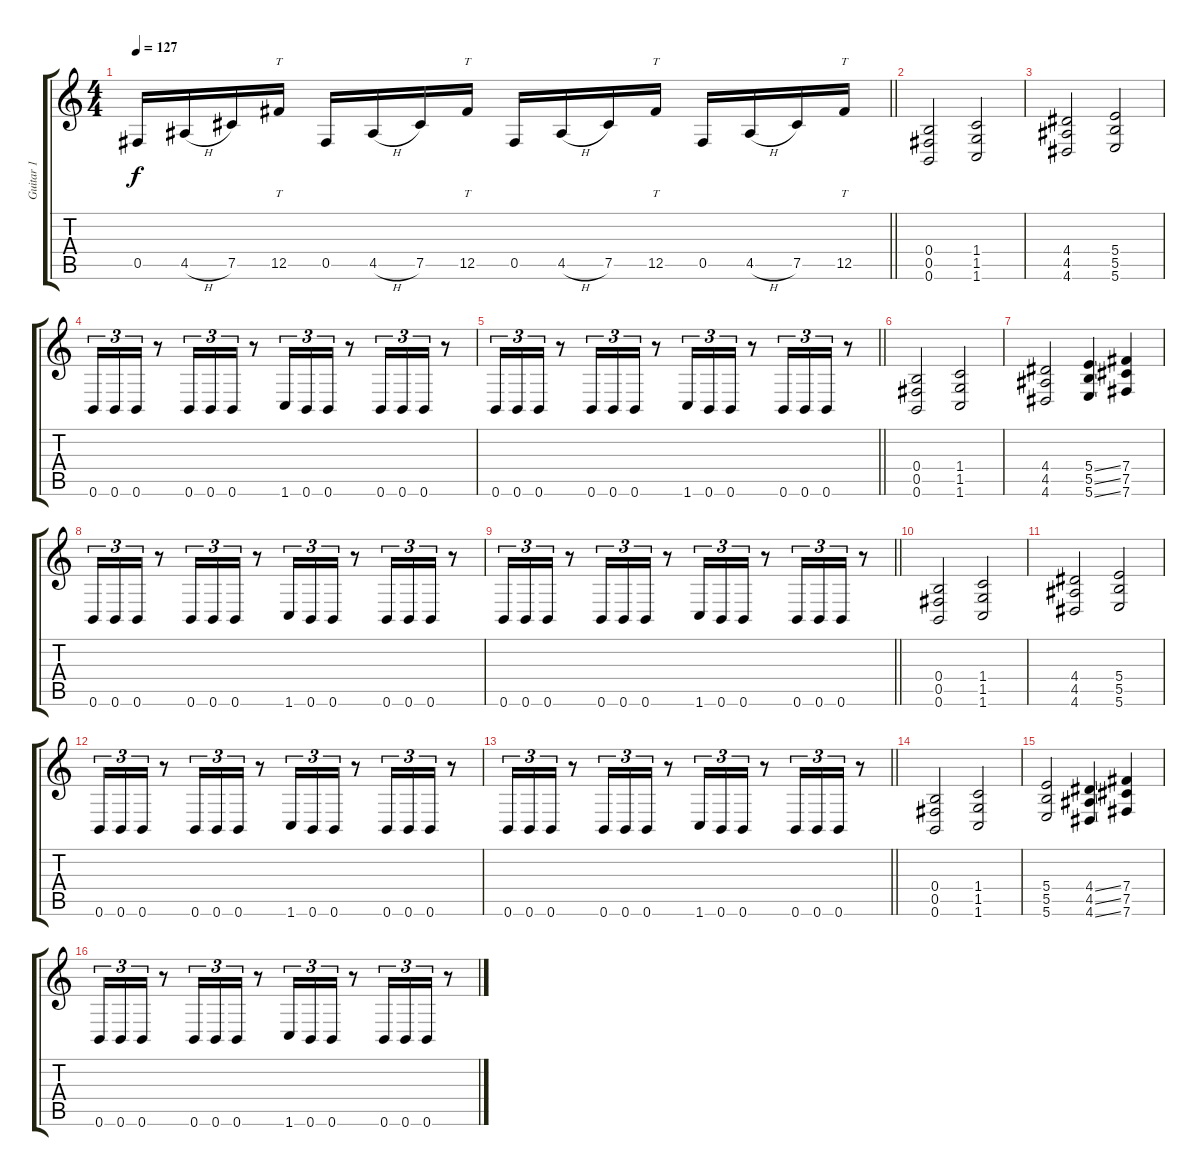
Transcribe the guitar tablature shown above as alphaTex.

\track ("Guitar 1" "Guitar 1") {instrument distortionguitar}
\staff {score tabs}
\tuning (Db4 Ab3 E3 B2 Gb2 B1) {hide}
\ts (4 4)
\tempo 127
\clef g2
\barLineRight lightlight
\ks c
0.5.16{dy f} 4.5{h}.16 7.5.16 12.5.16{tt} 0.5.16 4.5{h}.16 7.5.16 12.5.16{tt} 0.5.16 4.5{h}.16 7.5.16 12.5.16{tt} 0.5.16 4.5{h}.16 7.5.16 12.5.16{tt} |
\section ("" "")
(0.4 0.5 0.6).2 (1.4 1.5 1.6).2 |
(4.4 4.5 4.6).2 (5.4 5.5 5.6).2 |
0.6.16{tu (3 2)} 0.6.16{tu (3 2)} 0.6.16{tu (3 2)} r.8 0.6.16{tu (3 2)} 0.6.16{tu (3 2)} 0.6.16{tu (3 2)} r.8 1.6.16{tu (3 2)} 0.6.16{tu (3 2)} 0.6.16{tu (3 2)} r.8 0.6.16{tu (3 2)} 0.6.16{tu (3 2)} 0.6.16{tu (3 2)} r.8 |
\barLineRight lightlight
0.6.16{tu (3 2)} 0.6.16{tu (3 2)} 0.6.16{tu (3 2)} r.8 0.6.16{tu (3 2)} 0.6.16{tu (3 2)} 0.6.16{tu (3 2)} r.8 1.6.16{tu (3 2)} 0.6.16{tu (3 2)} 0.6.16{tu (3 2)} r.8 0.6.16{tu (3 2)} 0.6.16{tu (3 2)} 0.6.16{tu (3 2)} r.8 |
(0.4 0.5 0.6).2 (1.4 1.5 1.6).2 |
(4.4 4.5 4.6).2 (5.4{ss} 5.5{ss} 5.6{ss}).4 (7.4 7.5 7.6).4 |
0.6.16{tu (3 2)} 0.6.16{tu (3 2)} 0.6.16{tu (3 2)} r.8 0.6.16{tu (3 2)} 0.6.16{tu (3 2)} 0.6.16{tu (3 2)} r.8 1.6.16{tu (3 2)} 0.6.16{tu (3 2)} 0.6.16{tu (3 2)} r.8 0.6.16{tu (3 2)} 0.6.16{tu (3 2)} 0.6.16{tu (3 2)} r.8 |
\barLineRight lightlight
0.6.16{tu (3 2)} 0.6.16{tu (3 2)} 0.6.16{tu (3 2)} r.8 0.6.16{tu (3 2)} 0.6.16{tu (3 2)} 0.6.16{tu (3 2)} r.8 1.6.16{tu (3 2)} 0.6.16{tu (3 2)} 0.6.16{tu (3 2)} r.8 0.6.16{tu (3 2)} 0.6.16{tu (3 2)} 0.6.16{tu (3 2)} r.8 |
(0.4 0.5 0.6).2 (1.4 1.5 1.6).2 |
(4.4 4.5 4.6).2 (5.4 5.5 5.6).2 |
0.6.16{tu (3 2)} 0.6.16{tu (3 2)} 0.6.16{tu (3 2)} r.8 0.6.16{tu (3 2)} 0.6.16{tu (3 2)} 0.6.16{tu (3 2)} r.8 1.6.16{tu (3 2)} 0.6.16{tu (3 2)} 0.6.16{tu (3 2)} r.8 0.6.16{tu (3 2)} 0.6.16{tu (3 2)} 0.6.16{tu (3 2)} r.8 |
\barLineRight lightlight
0.6.16{tu (3 2)} 0.6.16{tu (3 2)} 0.6.16{tu (3 2)} r.8 0.6.16{tu (3 2)} 0.6.16{tu (3 2)} 0.6.16{tu (3 2)} r.8 1.6.16{tu (3 2)} 0.6.16{tu (3 2)} 0.6.16{tu (3 2)} r.8 0.6.16{tu (3 2)} 0.6.16{tu (3 2)} 0.6.16{tu (3 2)} r.8 |
(0.4 0.5 0.6).2 (1.4 1.5 1.6).2 |
(5.4 5.5 5.6).2 (4.4{ss} 4.5{ss} 4.6{ss}).4 (7.4 7.5 7.6).4 |
0.6.16{tu (3 2)} 0.6.16{tu (3 2)} 0.6.16{tu (3 2)} r.8 0.6.16{tu (3 2)} 0.6.16{tu (3 2)} 0.6.16{tu (3 2)} r.8 1.6.16{tu (3 2)} 0.6.16{tu (3 2)} 0.6.16{tu (3 2)} r.8 0.6.16{tu (3 2)} 0.6.16{tu (3 2)} 0.6.16{tu (3 2)} r.8
